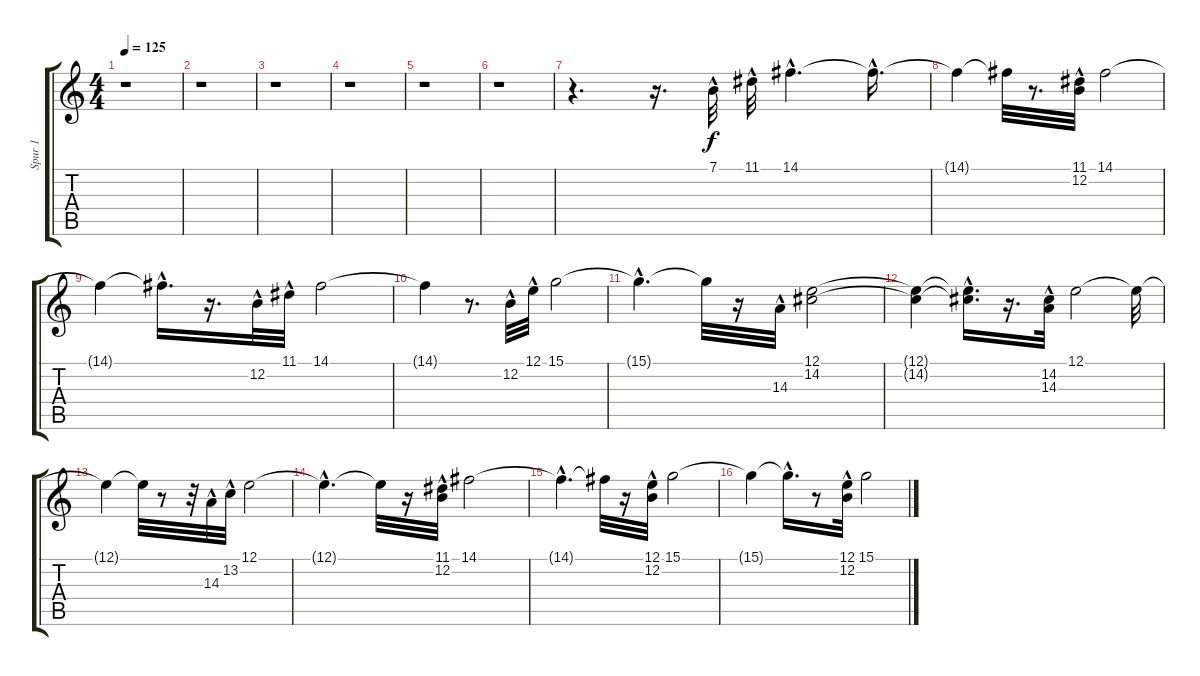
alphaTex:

\track ("Spur 1" "Spur 1") {instrument acousticgrandpiano}
\staff {score tabs}
\tuning (E4 B3 G3 D3 A2 E2) {hide}
\ts (4 4)
\tempo 125
\clef g2
\ks c
r.1{dy f} |
r.1 |
r.1 |
r.1 |
r.1 |
r.1 |
r.4{d} r.16{d} 7.1{hac}.32{volume 8} 11.1{hac}.32 14.1{hac}.4{d} 14.1{hac t}.16{d} |
14.1{t}.4 14.1{t}.32 r.8{d} (11.1{hac} 12.2{hac}).32 14.1.2 |
14.1{t}.4 14.1{hac t}.16{d} r.16{d} 12.2{hac}.32 11.1{hac}.32 14.1.2 |
14.1{t}.4 r.8{d} 12.2{hac}.32 12.1{hac}.32 15.1.2 |
15.1{hac t}.4{d} 15.1{t}.32 r.16 14.3{hac}.32 (12.1 14.2).2 |
(12.1{t} 14.2{t}).4 (12.1{t} 14.2{hac t}).16{d} r.16{d} (14.2{hac} 14.3{hac}).32 12.1.2 12.1{t}.32 |
12.1{t}.4 12.1{t}.32 r.8 r.32 14.3{hac}.32 13.2{hac}.32 12.1.2 |
12.1{hac t}.4{d} 12.1{t}.32 r.16 (11.1{hac} 12.2{hac}).32 14.1.2 |
14.1{hac t}.4{d} 14.1{t}.32 r.16 (12.1{hac} 12.2{hac}).32 15.1.2 |
15.1{t}.4 15.1{hac t}.16{d} r.8 (12.1{hac} 12.2{hac}).32 15.1.2
